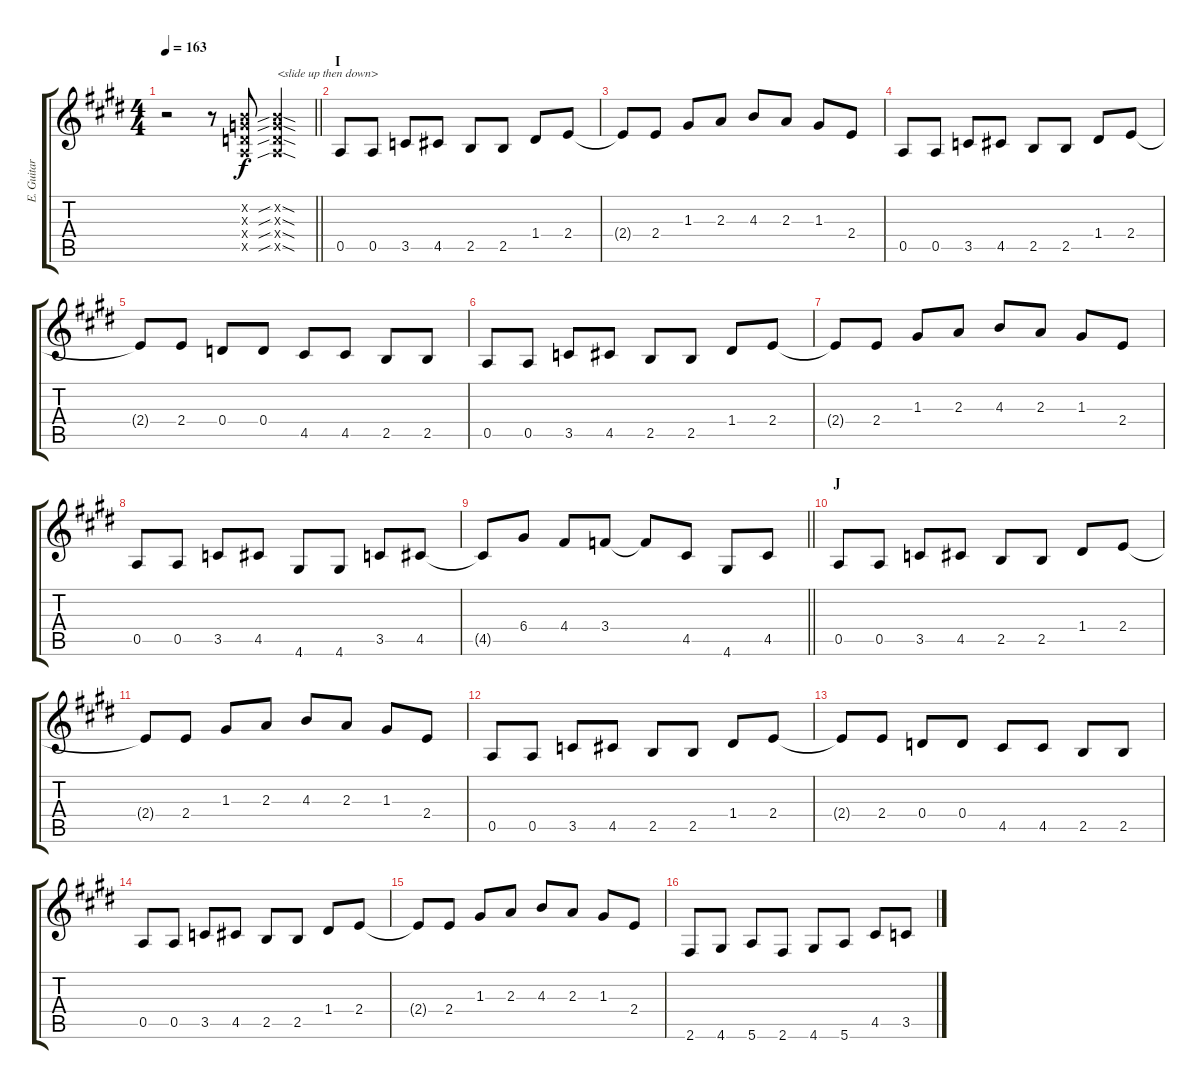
\track ("E. Guitar I" "E. Guitar ") {instrument overdrivenguitar}
\staff {score tabs}
\tuning (E4 B3 G3 D3 A2 E2) {hide}
\ts (4 4)
\tempo 163
\clef g2
\barLineRight lightlight
\ks e
r.2{dy f} r.8 (0.2{x} 0.3{x} 0.4{x} 0.5{x}).8 (0.2{sib sod x} 0.3{sib sod x} 0.4{sib sod x} 0.5{sib sod x}).4{txt "<slide up then down>"} |
\section ("" "I")
0.5.8 0.5.8 3.5.8 4.5.8 2.5.8 2.5.8 1.4.8 2.4.8 |
2.4{t}.8 2.4.8 1.3.8 2.3.8 4.3.8 2.3.8 1.3.8 2.4.8 |
0.5.8 0.5.8 3.5.8 4.5.8 2.5.8 2.5.8 1.4.8 2.4.8 |
2.4{t}.8 2.4.8 0.4.8 0.4.8 4.5.8 4.5.8 2.5.8 2.5.8 |
0.5.8 0.5.8 3.5.8 4.5.8 2.5.8 2.5.8 1.4.8 2.4.8 |
2.4{t}.8 2.4.8 1.3.8 2.3.8 4.3.8 2.3.8 1.3.8 2.4.8 |
0.5.8 0.5.8 3.5.8 4.5.8 4.6.8 4.6.8 3.5.8 4.5.8 |
\barLineRight lightlight
4.5{t}.8 6.4.8 4.4.8 3.4.8 3.4{t}.8 4.5.8 4.6.8 4.5.8 |
\section ("" "J")
0.5.8 0.5.8 3.5.8 4.5.8 2.5.8 2.5.8 1.4.8 2.4.8 |
2.4{t}.8 2.4.8 1.3.8 2.3.8 4.3.8 2.3.8 1.3.8 2.4.8 |
0.5.8 0.5.8 3.5.8 4.5.8 2.5.8 2.5.8 1.4.8 2.4.8 |
2.4{t}.8 2.4.8 0.4.8 0.4.8 4.5.8 4.5.8 2.5.8 2.5.8 |
0.5.8 0.5.8 3.5.8 4.5.8 2.5.8 2.5.8 1.4.8 2.4.8 |
2.4{t}.8 2.4.8 1.3.8 2.3.8 4.3.8 2.3.8 1.3.8 2.4.8 |
2.6.8 4.6.8 5.6.8 2.6.8 4.6.8 5.6.8 4.5.8 3.5.8
